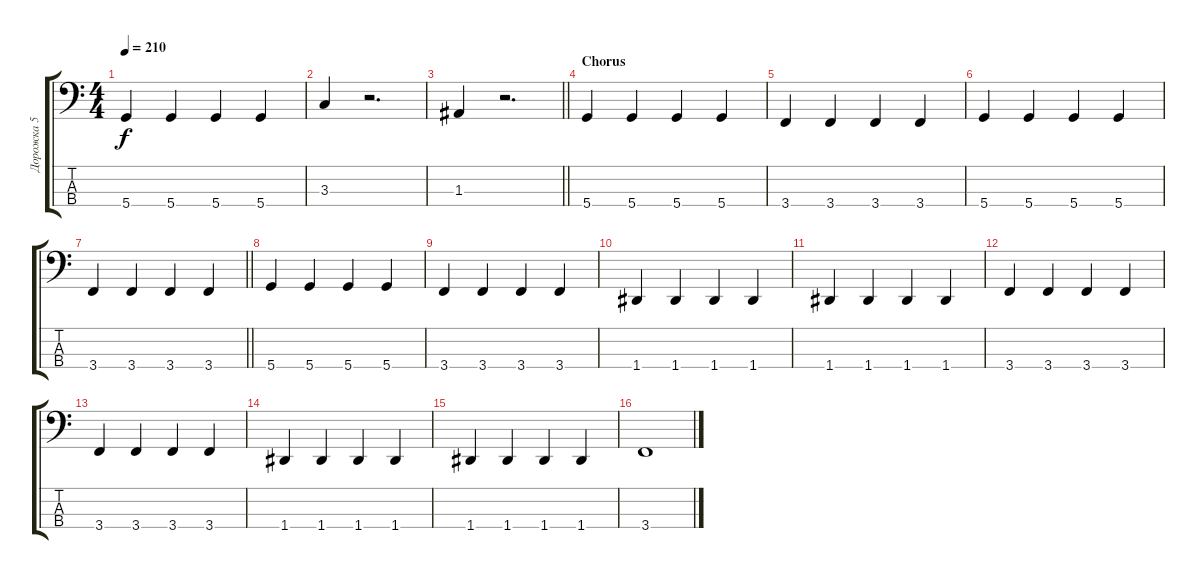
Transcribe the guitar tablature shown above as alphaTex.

\track ("Дорожка 5" "Дорожка 5") {instrument electricbassfinger}
\staff {score tabs}
\tuning (G2 D2 A1 D1) {hide}
\ts (4 4)
\tempo 210
\clef f4
\ks c
5.4.4{dy f} 5.4.4 5.4.4 5.4.4 |
3.3.4 r.2{d} |
\barLineRight lightlight
1.3.4 r.2{d} |
\section ("" "Chorus")
5.4.4 5.4.4 5.4.4 5.4.4 |
3.4.4 3.4.4 3.4.4 3.4.4 |
5.4.4 5.4.4 5.4.4 5.4.4 |
\barLineRight lightlight
3.4.4 3.4.4 3.4.4 3.4.4 |
\section ("" "")
5.4.4 5.4.4 5.4.4 5.4.4 |
3.4.4 3.4.4 3.4.4 3.4.4 |
1.4.4 1.4.4 1.4.4 1.4.4 |
1.4.4 1.4.4 1.4.4 1.4.4 |
3.4.4 3.4.4 3.4.4 3.4.4 |
3.4.4 3.4.4 3.4.4 3.4.4 |
1.4.4 1.4.4 1.4.4 1.4.4 |
1.4.4 1.4.4 1.4.4 1.4.4 |
3.4.1
